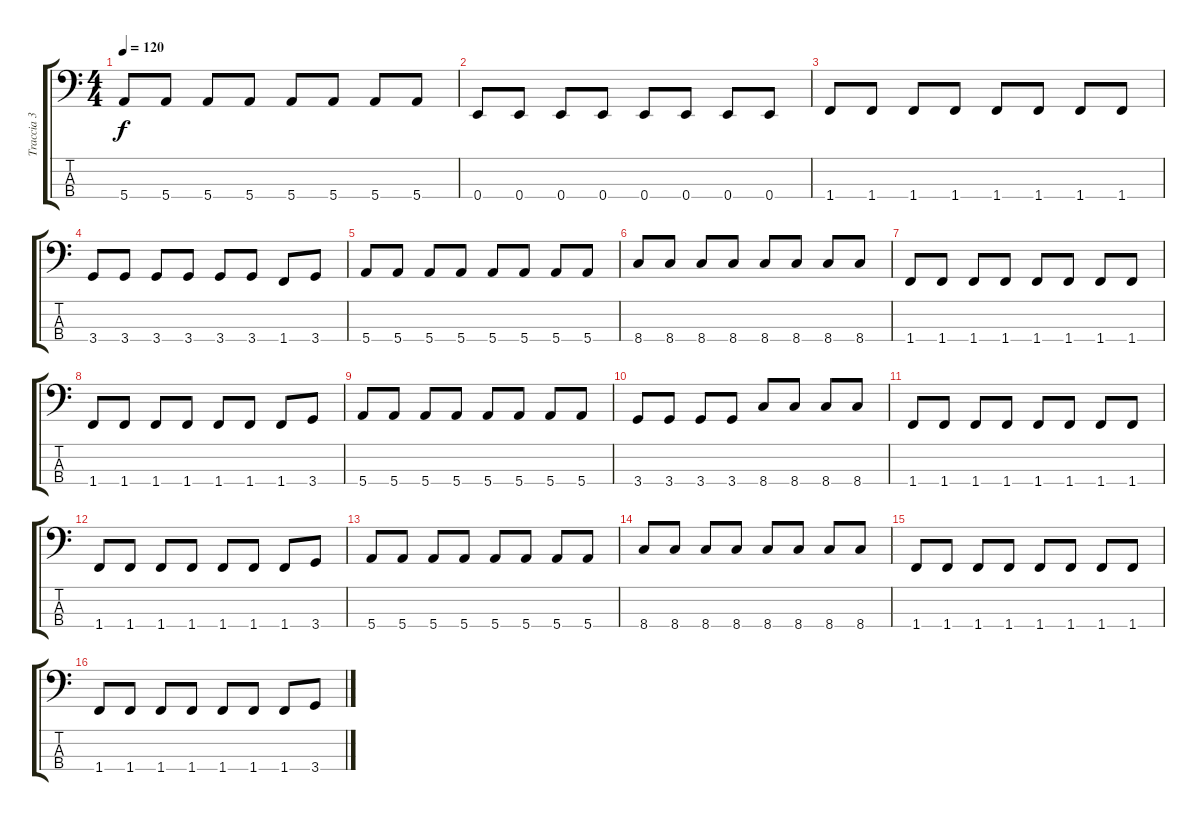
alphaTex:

\track ("Traccia 3" "Traccia 3") {instrument electricbasspick}
\staff {score tabs}
\tuning (G2 D2 A1 E1) {hide}
\ts (4 4)
\tempo 120
\clef f4
\ks c
5.4.8{dy f} 5.4.8 5.4.8 5.4.8 5.4.8 5.4.8 5.4.8 5.4.8 |
0.4.8 0.4.8 0.4.8 0.4.8 0.4.8 0.4.8 0.4.8 0.4.8 |
1.4.8 1.4.8 1.4.8 1.4.8 1.4.8 1.4.8 1.4.8 1.4.8 |
3.4.8 3.4.8 3.4.8 3.4.8 3.4.8 3.4.8 1.4.8 3.4.8 |
5.4.8 5.4.8 5.4.8 5.4.8 5.4.8 5.4.8 5.4.8 5.4.8 |
8.4.8 8.4.8 8.4.8 8.4.8 8.4.8 8.4.8 8.4.8 8.4.8 |
1.4.8 1.4.8 1.4.8 1.4.8 1.4.8 1.4.8 1.4.8 1.4.8 |
1.4.8 1.4.8 1.4.8 1.4.8 1.4.8 1.4.8 1.4.8 3.4.8 |
5.4.8 5.4.8 5.4.8 5.4.8 5.4.8 5.4.8 5.4.8 5.4.8 |
3.4.8 3.4.8 3.4.8 3.4.8 8.4.8 8.4.8 8.4.8 8.4.8 |
1.4.8 1.4.8 1.4.8 1.4.8 1.4.8 1.4.8 1.4.8 1.4.8 |
1.4.8 1.4.8 1.4.8 1.4.8 1.4.8 1.4.8 1.4.8 3.4.8 |
5.4.8 5.4.8 5.4.8 5.4.8 5.4.8 5.4.8 5.4.8 5.4.8 |
8.4.8 8.4.8 8.4.8 8.4.8 8.4.8 8.4.8 8.4.8 8.4.8 |
1.4.8 1.4.8 1.4.8 1.4.8 1.4.8 1.4.8 1.4.8 1.4.8 |
1.4.8 1.4.8 1.4.8 1.4.8 1.4.8 1.4.8 1.4.8 3.4.8
